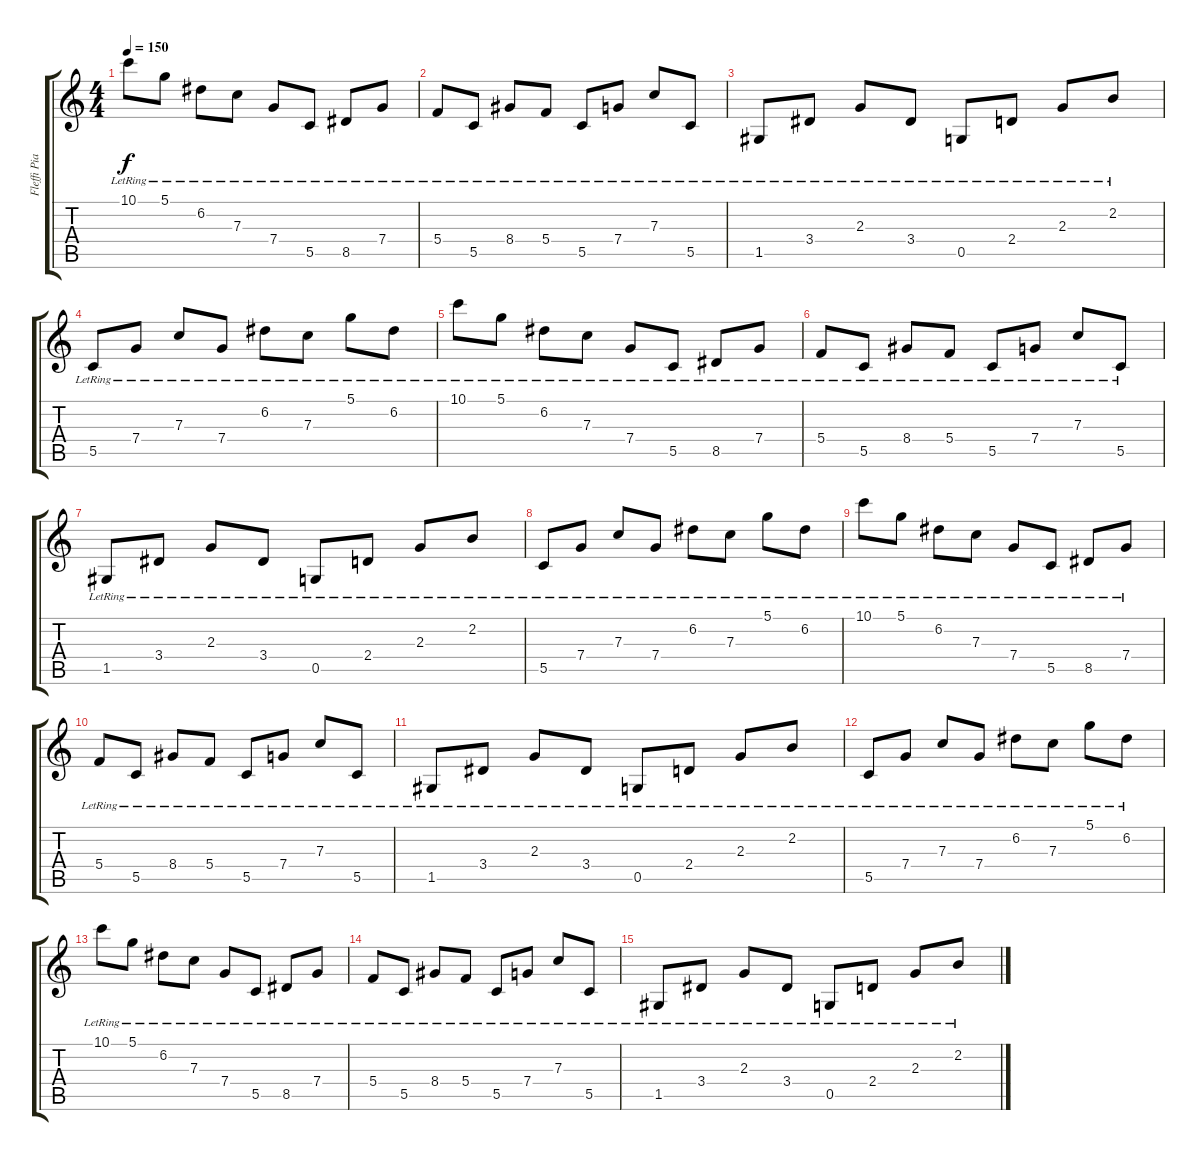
\track ("Fleffi Piano" "Fleffi Pia") {instrument acousticguitarsteel}
\staff {score tabs}
\tuning (D4 A3 F3 C3 G2 C2) {hide}
\ts (4 4)
\tempo 150
\clef g2
\ks c
10.1{lr}.8{dy f} 5.1{lr}.8 6.2{lr}.8 7.3{lr}.8 7.4{lr}.8 5.5{lr}.8 8.5{lr}.8 7.4{lr}.8 |
5.4{lr}.8 5.5{lr}.8 8.4{lr}.8 5.4{lr}.8 5.5{lr}.8 7.4{lr}.8 7.3{lr}.8 5.5{lr}.8 |
1.5{lr}.8 3.4{lr}.8 2.3{lr}.8 3.4{lr}.8 0.5{lr}.8 2.4{lr}.8 2.3{lr}.8 2.2{lr}.8 |
5.5{lr}.8 7.4{lr}.8 7.3{lr}.8 7.4{lr}.8 6.2{lr}.8 7.3{lr}.8 5.1{lr}.8 6.2{lr}.8 |
10.1{lr}.8 5.1{lr}.8 6.2{lr}.8 7.3{lr}.8 7.4{lr}.8 5.5{lr}.8 8.5{lr}.8 7.4{lr}.8 |
5.4{lr}.8 5.5{lr}.8 8.4{lr}.8 5.4{lr}.8 5.5{lr}.8 7.4{lr}.8 7.3{lr}.8 5.5{lr}.8 |
1.5{lr}.8 3.4{lr}.8 2.3{lr}.8 3.4{lr}.8 0.5{lr}.8 2.4{lr}.8 2.3{lr}.8 2.2{lr}.8 |
5.5{lr}.8 7.4{lr}.8 7.3{lr}.8 7.4{lr}.8 6.2{lr}.8 7.3{lr}.8 5.1{lr}.8 6.2{lr}.8 |
10.1{lr}.8 5.1{lr}.8 6.2{lr}.8 7.3{lr}.8 7.4{lr}.8 5.5{lr}.8 8.5{lr}.8 7.4{lr}.8 |
5.4{lr}.8 5.5{lr}.8 8.4{lr}.8 5.4{lr}.8 5.5{lr}.8 7.4{lr}.8 7.3{lr}.8 5.5{lr}.8 |
1.5{lr}.8 3.4{lr}.8 2.3{lr}.8 3.4{lr}.8 0.5{lr}.8 2.4{lr}.8 2.3{lr}.8 2.2{lr}.8 |
5.5{lr}.8{volume 0} 7.4{lr}.8 7.3{lr}.8 7.4{lr}.8 6.2{lr}.8 7.3{lr}.8 5.1{lr}.8 6.2{lr}.8 |
10.1{lr}.8 5.1{lr}.8 6.2{lr}.8 7.3{lr}.8 7.4{lr}.8 5.5{lr}.8 8.5{lr}.8 7.4{lr}.8 |
5.4{lr}.8 5.5{lr}.8 8.4{lr}.8 5.4{lr}.8 5.5{lr}.8 7.4{lr}.8 7.3{lr}.8 5.5{lr}.8 |
1.5{lr}.8 3.4{lr}.8 2.3{lr}.8 3.4{lr}.8 0.5{lr}.8 2.4{lr}.8 2.3{lr}.8 2.2{lr}.8
